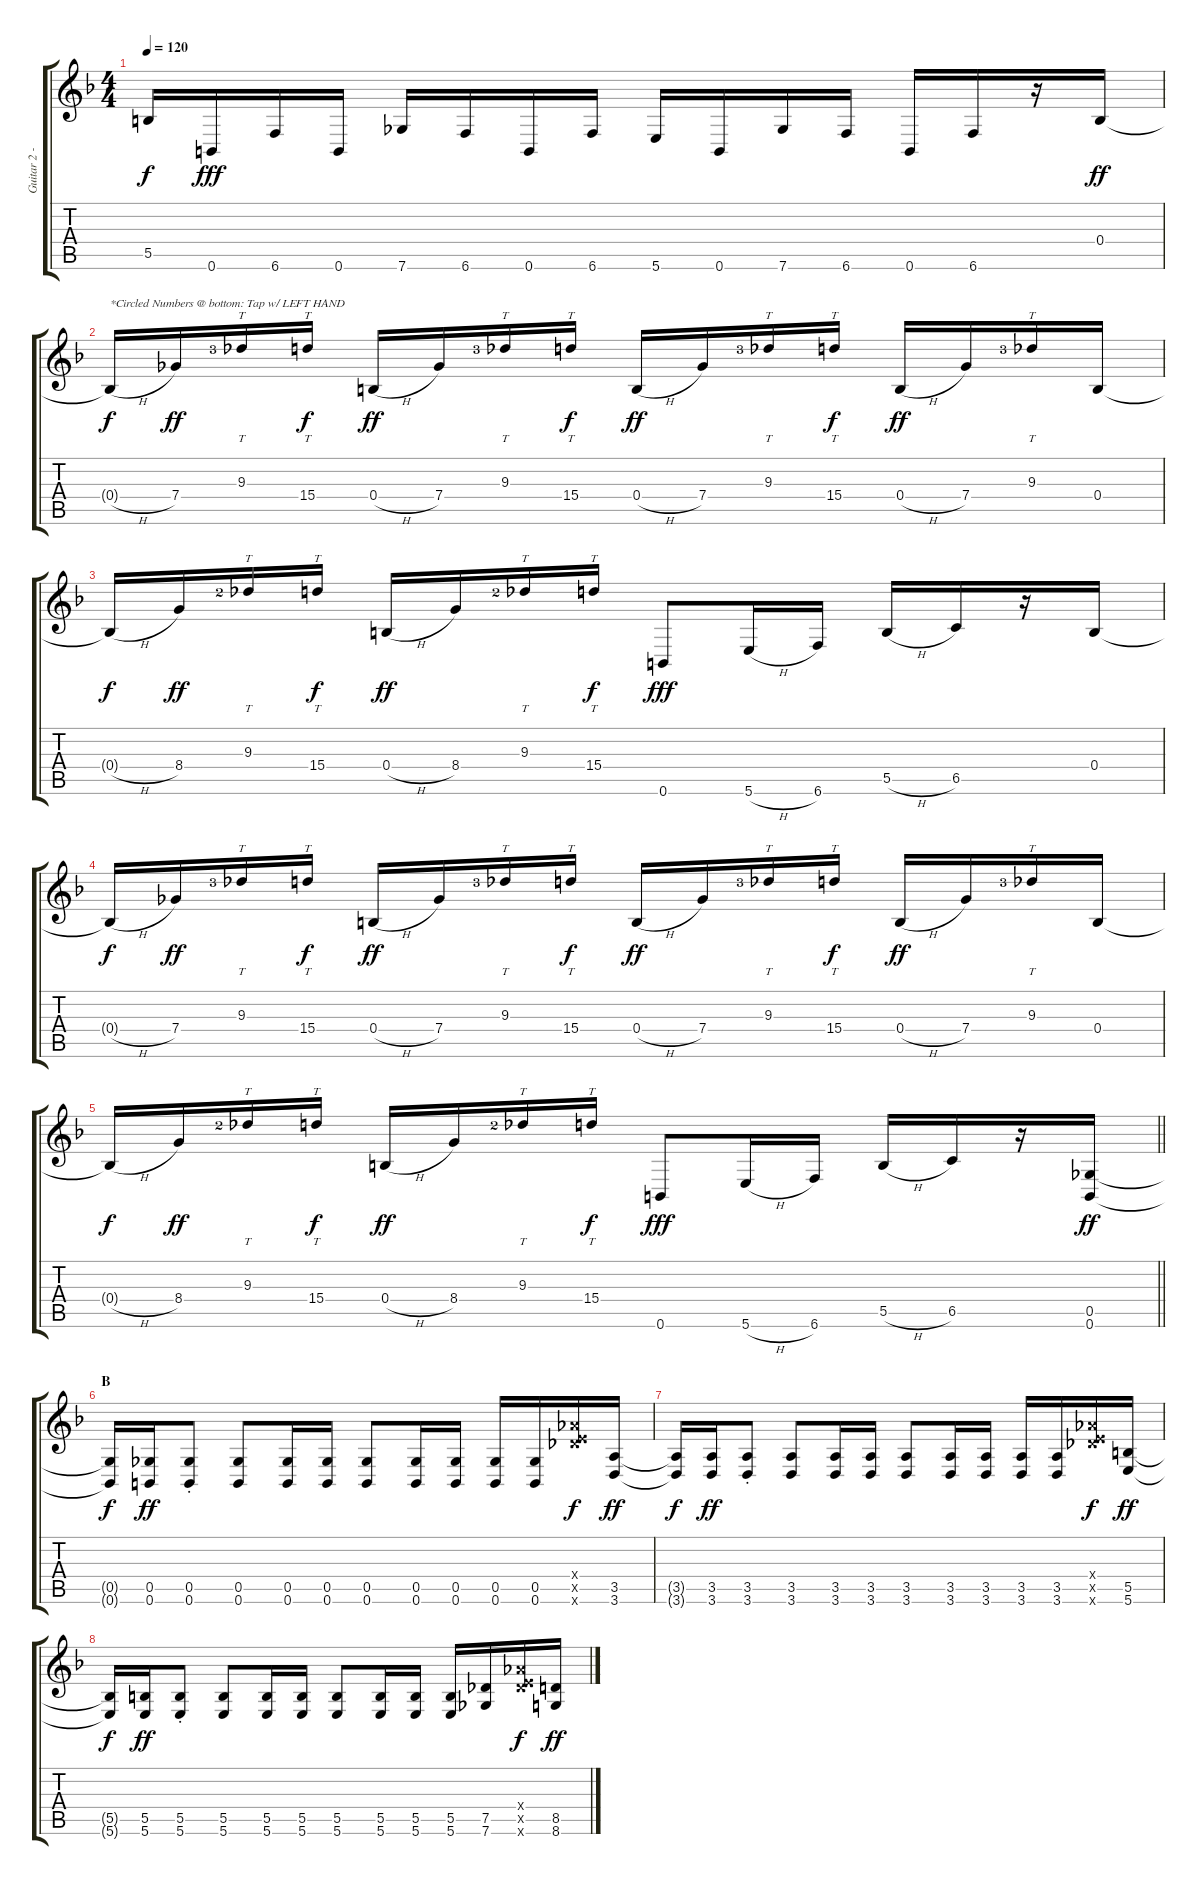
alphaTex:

\track ("Guitar 2 - Uruha" "Guitar 2 -") {instrument overdrivenguitar}
\staff {score tabs}
\tuning (Db4 Ab3 E3 B2 Gb2 B1) {hide}
\ts (4 4)
\tempo 120
\clef g2
\ks f
5.5{t}.16{dy f} 0.6.16{dy fff} 6.6.16 0.6.16 7.6.16 6.6.16 0.6.16 6.6.16 5.6.16 0.6.16 7.6.16 6.6.16 0.6.16 6.6.16 r.16 0.4.16{dy ff} |
0.4{h t}.16{txt "*Circled Numbers @ bottom: Tap w/ LEFT HAND" dy f} 7.4.16{dy ff} 9.3{lf 4}.16{tt} 15.4.16{tt dy f} 0.4{h}.16{dy ff} 7.4.16 9.3{lf 4}.16{tt} 15.4.16{tt dy f} 0.4{h}.16{dy ff} 7.4.16 9.3{lf 4}.16{tt} 15.4.16{tt dy f} 0.4{h}.16{dy ff} 7.4.16 9.3{lf 4}.16{tt} 0.4.16 |
0.4{h t}.16{dy f} 8.4.16{dy ff} 9.3{lf 3}.16{tt} 15.4.16{tt dy f} 0.4{h}.16{dy ff} 8.4.16 9.3{lf 3}.16{tt} 15.4.16{tt dy f} 0.6.8{dy fff} 5.6{h}.16 6.6.16 5.5{h}.16 6.5.16 r.16 0.4.16 |
0.4{h t}.16{dy f} 7.4.16{dy ff} 9.3{lf 4}.16{tt} 15.4.16{tt dy f} 0.4{h}.16{dy ff} 7.4.16 9.3{lf 4}.16{tt} 15.4.16{tt dy f} 0.4{h}.16{dy ff} 7.4.16 9.3{lf 4}.16{tt} 15.4.16{tt dy f} 0.4{h}.16{dy ff} 7.4.16 9.3{lf 4}.16{tt} 0.4.16 |
\barLineRight lightlight
0.4{h t}.16{dy f} 8.4.16{dy ff} 9.3{lf 3}.16{tt} 15.4.16{tt dy f} 0.4{h}.16{dy ff} 8.4.16 9.3{lf 3}.16{tt} 15.4.16{tt dy f} 0.6.8{dy fff} 5.6{h}.16 6.6.16 5.5{h}.16 6.5.16 r.16 (0.5 0.6).16{dy ff} |
\section ("" "B")
(0.5{t} 0.6{t}).16{dy f} (0.5 0.6).16{dy ff} (0.5{st} 0.6{st}).8 (0.5 0.6).8 (0.5 0.6).16 (0.5 0.6).16 (0.5 0.6).8 (0.5 0.6).16 (0.5 0.6).16 (0.5 0.6).16 (0.5 0.6).16 (9.4{x} 10.5{x} 14.6{x}).16{dy f} (3.5 3.6).16{dy ff} |
(3.5{t} 3.6{t}).16{dy f} (3.5 3.6).16{dy ff} (3.5{st} 3.6{st}).8 (3.5 3.6).8 (3.5 3.6).16 (3.5 3.6).16 (3.5 3.6).8 (3.5 3.6).16 (3.5 3.6).16 (3.5 3.6).16 (3.5 3.6).16 (9.4{x} 10.5{x} 14.6{x}).16{dy f} (5.5 5.6).16{dy ff} |
(5.5{t} 5.6{t}).16{dy f} (5.5 5.6).16{dy ff} (5.5{st} 5.6{st}).8 (5.5 5.6).8 (5.5 5.6).16 (5.5 5.6).16 (5.5 5.6).8 (5.5 5.6).16 (5.5 5.6).16 (5.5 5.6).16 (7.5 7.6).16 (9.4{x} 10.5{x} 14.6{x}).16{dy f} (8.5 8.6).16{dy ff}
